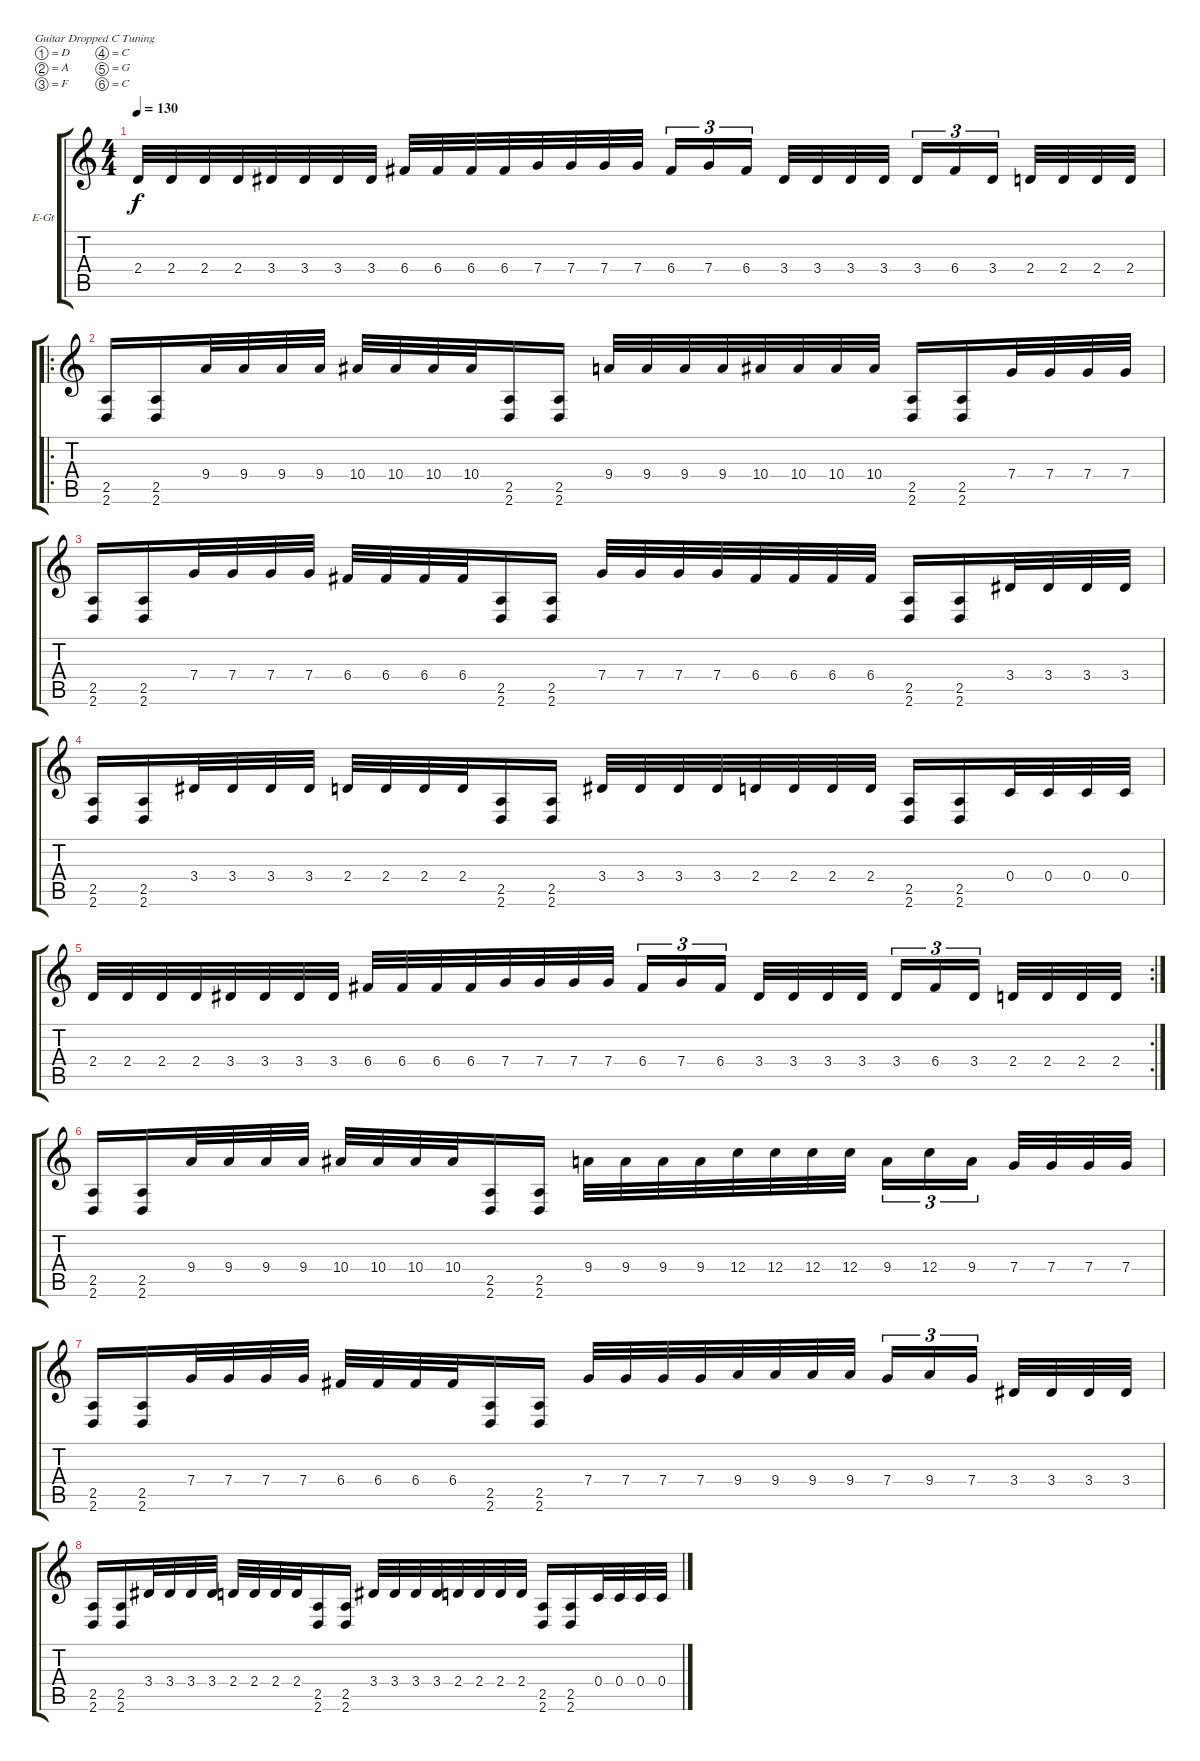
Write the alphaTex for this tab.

\bracketExtendMode groupsimilarinstruments
\firstSystemTrackNameOrientation horizontal
\otherSystemsTrackNameOrientation horizontal
\track ("Traccia 1" "E-Gt") {instrument distortionguitar}
\staff {score tabs}
\tuning (D4 A3 F3 C3 G2 C2)
\ts (4 4)
\tempo 130
\clef g2
\ks c
2.4.32{dy f} 2.4.32 2.4.32 2.4.32 3.4.32 3.4.32 3.4.32 3.4.32 6.4.32 6.4.32 6.4.32 6.4.32 7.4.32 7.4.32 7.4.32 7.4.32 6.4.16{tu (3 2)} 7.4.16{tu (3 2)} 6.4.16{tu (3 2)} 3.4.32 3.4.32 3.4.32 3.4.32 3.4.16{tu (3 2)} 6.4.16{tu (3 2)} 3.4.16{tu (3 2)} 2.4.32 2.4.32 2.4.32 2.4.32 |
\ro
(2.5 2.6).16 (2.5 2.6).16 9.4.32 9.4.32 9.4.32 9.4.32 10.4.32 10.4.32 10.4.32 10.4.32 (2.5 2.6).16 (2.5 2.6).16 9.4.32 9.4.32 9.4.32 9.4.32 10.4.32 10.4.32 10.4.32 10.4.32 (2.5 2.6).16 (2.5 2.6).16 7.4.32 7.4.32 7.4.32 7.4.32 |
(2.5 2.6).16 (2.5 2.6).16 7.4.32 7.4.32 7.4.32 7.4.32 6.4.32 6.4.32 6.4.32 6.4.32 (2.5 2.6).16 (2.5 2.6).16 7.4.32 7.4.32 7.4.32 7.4.32 6.4.32 6.4.32 6.4.32 6.4.32 (2.5 2.6).16 (2.5 2.6).16 3.4.32 3.4.32 3.4.32 3.4.32 |
(2.5 2.6).16 (2.5 2.6).16 3.4.32 3.4.32 3.4.32 3.4.32 2.4.32 2.4.32 2.4.32 2.4.32 (2.5 2.6).16 (2.5 2.6).16 3.4.32 3.4.32 3.4.32 3.4.32 2.4.32 2.4.32 2.4.32 2.4.32 (2.5 2.6).16 (2.5 2.6).16 0.4.32 0.4.32 0.4.32 0.4.32 |
\rc 2
2.4.32 2.4.32 2.4.32 2.4.32 3.4.32 3.4.32 3.4.32 3.4.32 6.4.32 6.4.32 6.4.32 6.4.32 7.4.32 7.4.32 7.4.32 7.4.32 6.4.16{tu (3 2)} 7.4.16{tu (3 2)} 6.4.16{tu (3 2)} 3.4.32 3.4.32 3.4.32 3.4.32 3.4.16{tu (3 2)} 6.4.16{tu (3 2)} 3.4.16{tu (3 2)} 2.4.32 2.4.32 2.4.32 2.4.32 |
(2.5 2.6).16 (2.5 2.6).16 9.4.32 9.4.32 9.4.32 9.4.32 10.4.32 10.4.32 10.4.32 10.4.32 (2.5 2.6).16 (2.5 2.6).16 9.4.32 9.4.32 9.4.32 9.4.32 12.4.32 12.4.32 12.4.32 12.4.32 9.4.16{tu (3 2)} 12.4.16{tu (3 2)} 9.4.16{tu (3 2)} 7.4.32 7.4.32 7.4.32 7.4.32 |
(2.5 2.6).16 (2.5 2.6).16 7.4.32 7.4.32 7.4.32 7.4.32 6.4.32 6.4.32 6.4.32 6.4.32 (2.5 2.6).16 (2.5 2.6).16 7.4.32 7.4.32 7.4.32 7.4.32 9.4.32 9.4.32 9.4.32 9.4.32 7.4.16{tu (3 2)} 9.4.16{tu (3 2)} 7.4.16{tu (3 2)} 3.4.32 3.4.32 3.4.32 3.4.32 |
(2.5 2.6).16 (2.5 2.6).16 3.4.32 3.4.32 3.4.32 3.4.32 2.4.32 2.4.32 2.4.32 2.4.32 (2.5 2.6).16 (2.5 2.6).16 3.4.32 3.4.32 3.4.32 3.4.32 2.4.32 2.4.32 2.4.32 2.4.32 (2.5 2.6).16 (2.5 2.6).16 0.4.32 0.4.32 0.4.32 0.4.32
